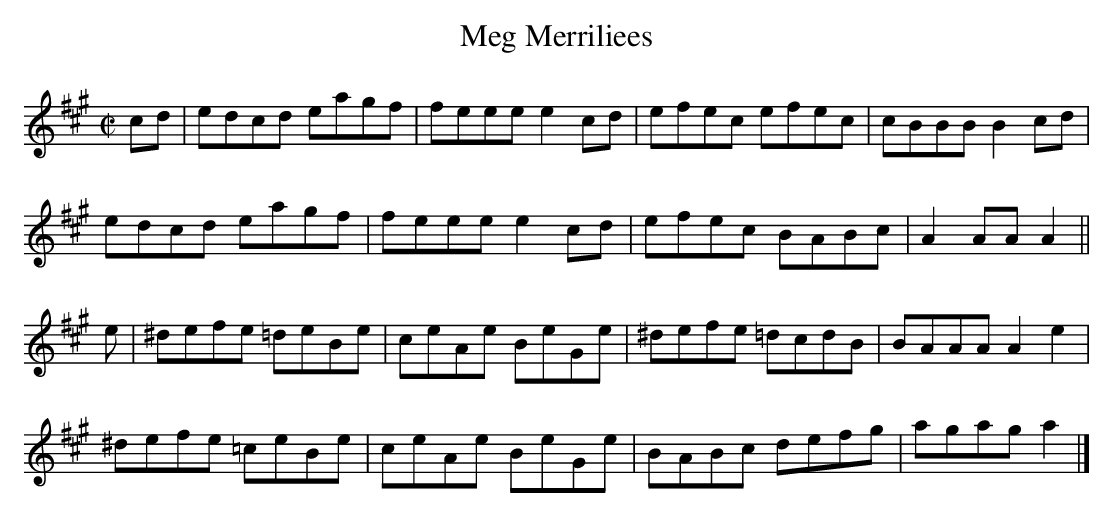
X:1
T:Meg Merriliees
M:C|
L:1/8
K:A
cd|edcd eagf|feee e2cd|efec efec|cBBB B2cd|
edcd eagf|feee e2cd|efec BABc|A2AA A2||
e|^defe =deBe|ceAe BeGe|^defe =dcdB|BAAA A2e2|
^defe =ceBe|ceAe BeGe|BABc defg|agag a2|]
